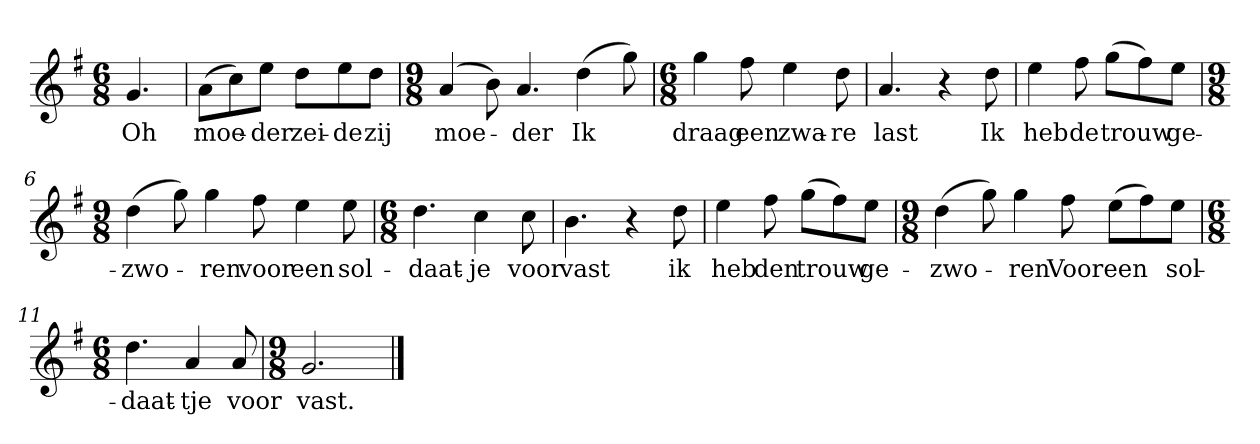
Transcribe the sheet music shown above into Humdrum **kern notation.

**kern	**text
*part1	*part1
*staff1	*staff1
*clefG2	*
*k[f#]	*
*G:	*
*M6/8	*
*MM120	*
=	=
4.g	Oh
=1	=1
(8a\L	moe-
8cc\)	.
8ee\J	-der
8dd\L	zei-
8ee\	-de
8dd\J	zij
=2	=2
*M9/8	*
(4a	moe-
8b)	.
4.a	-der
(4dd	Ik
8gg)	.
=3	=3
*M6/8	*
4gg	draag
8ff#	een
4ee	zwa-
8dd	-re
=4	=4
4.a	last
4r	.
8dd	Ik
=5	=5
4ee	heb
8ff#	de
(8gg\L	trouw
8ff#\)	.
8ee\J	ge-
=6	=6
*M9/8	*
(4dd	-zwo-
8gg)	.
4gg	-ren
8ff#	voor
4ee	een
8ee	sol-
=7	=7
*M6/8	*
4.dd	-daat-
4cc	-je
8cc	voor
=8	=8
4.b	vast
4r	.
8dd	ik
=9	=9
4ee	heb
8ff#	den
(8gg\L	trouw
8ff#\)	.
8ee\J	ge-
=10	=10
*M9/8	*
(4dd	-zwo-
8gg)	.
4gg	-ren
8ff#	Voor
(8ee\L	een
8ff#\)	.
8ee\J	sol-
=11	=11
*M6/8	*
4.dd	-daat-
4a	-tje
8a	voor
=12	=12
*M9/8	*
2.g	vast.
==	==
*-	*-
